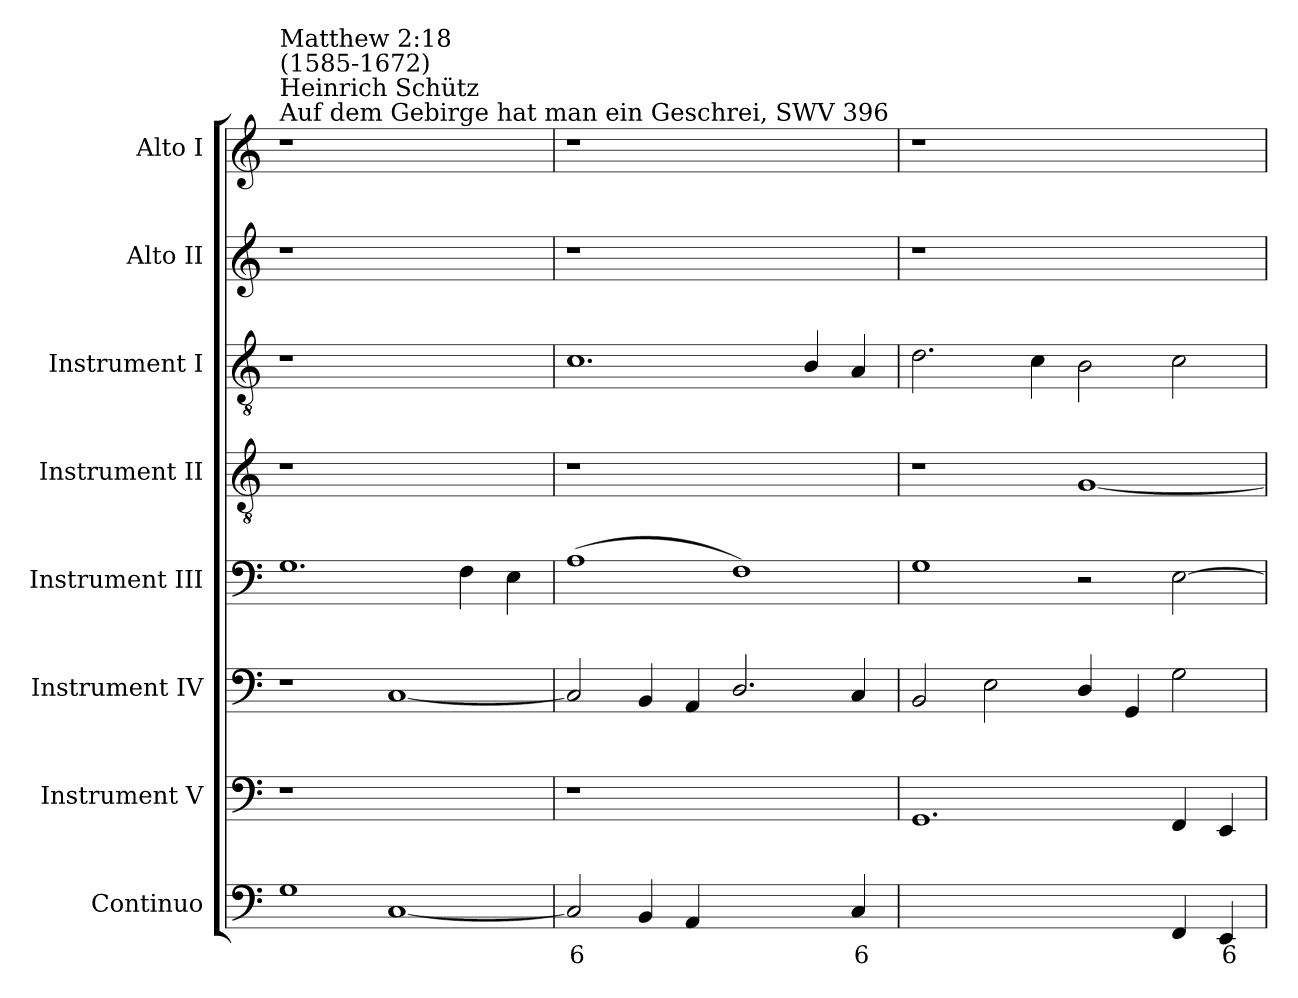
**kern	**text	**kern	**kern	**kern	**kern	**kern	**kern	**kern
*part8	*part8	*part7	*part6	*part5	*part4	*part3	*part2	*part1
*staff8	*staff8	*staff7	*staff6	*staff5	*staff4	*staff3	*staff2	*staff1
*I"Continuo	*	*I"Instrument V	*I"Instrument IV	*I"Instrument III	*I"Instrument II	*I"Instrument I	*I"Alto II	*I"Alto I
*	*	*I'V	*I'IV	*I'III	*I'II	*I'I	*I'A II	*I'A I
*clefF4	*	*clefF4	*clefF4	*clefF4	*clefGv2	*clefGv2	*clefG2	*clefG2
*k[]	*	*k[]	*k[]	*k[]	*k[]	*k[]	*k[]	*k[]
*MM120	*	*MM120	*MM120	*MM120	*MM120	*MM120	*MM120	*MM120
=1	=1	=1	=1	=1	=1	=1	=1	=1
!	!	!	!	!	!	!	!	!LO:TX:a:t=Auf dem Gebirge hat man ein Geschrei, SWV 396
!	!	!	!	!	!	!	!	!LO:TX:a:t=Heinrich Schütz
!	!	!	!	!	!	!	!	!LO:TX:a:t=(1585-1672)
!	!	!	!	!	!	!	!	!LO:TX:a:t=Matthew 2&colon;18
1G	.	1r	1r	1.G	1r	1r	1r	1r
[1C	.	1ryy	[1C	.	1ryy	1ryy	1ryy	1ryy
.	.	.	.	4F\	.	.	.	.
.	.	.	.	4E\	.	.	.	.
=2	=2	=2	=2	=2	=2	=2	=2	=2
!	!LO:LY:b	!	!	!	!	!	!	!
2C/]	6	1r	2C/]	(>1A	1r	1.c	1r	1r
4BB/	.	.	4BB/	.	.	.	.	.
4AA/	.	.	4AA/	.	.	.	.	.
!	!LO:LY:b	!	!	!	!	!	!	!
[2D/yy	7	1ryy	2.D/	1F)	1ryy	.	1ryy	1ryy
!	!LO:LY:b	!	!	!	!	!	!	!
4D/yy]	6	.	.	.	.	4B/	.	.
!	!LO:LY:b	!	!	!	!	!	!	!
4C/	6	.	4C/	.	.	4A/	.	.
=3	=3	=3	=3	=3	=3	=3	=3	=3
!	!LO:LY:b	!	!	!	!	!	!	!
[2GG/yy	5	1.GG	2BB/	1G	1r	2.d\	1r	1r
!	!LO:LY:b	!	!	!	!	!	!	!
2GG/yy]	6	.	2E\	.	.	.	.	.
.	.	.	.	.	.	4c\	.	.
2GG/yy	.	.	4D/	2r	[1G	2B\	1ryy	1ryy
.	.	.	4GG/	.	.	.	.	.
4FF/	.	4FF/	2G\	[2E\	.	2c\	.	.
!	!LO:LY:b	!	!	!	!	!	!	!
4EE/	6	4EE/	.	.	.	.	.	.
=	=	=	=	=	=	=	=	=
*-	*-	*-	*-	*-	*-	*-	*-	*-
